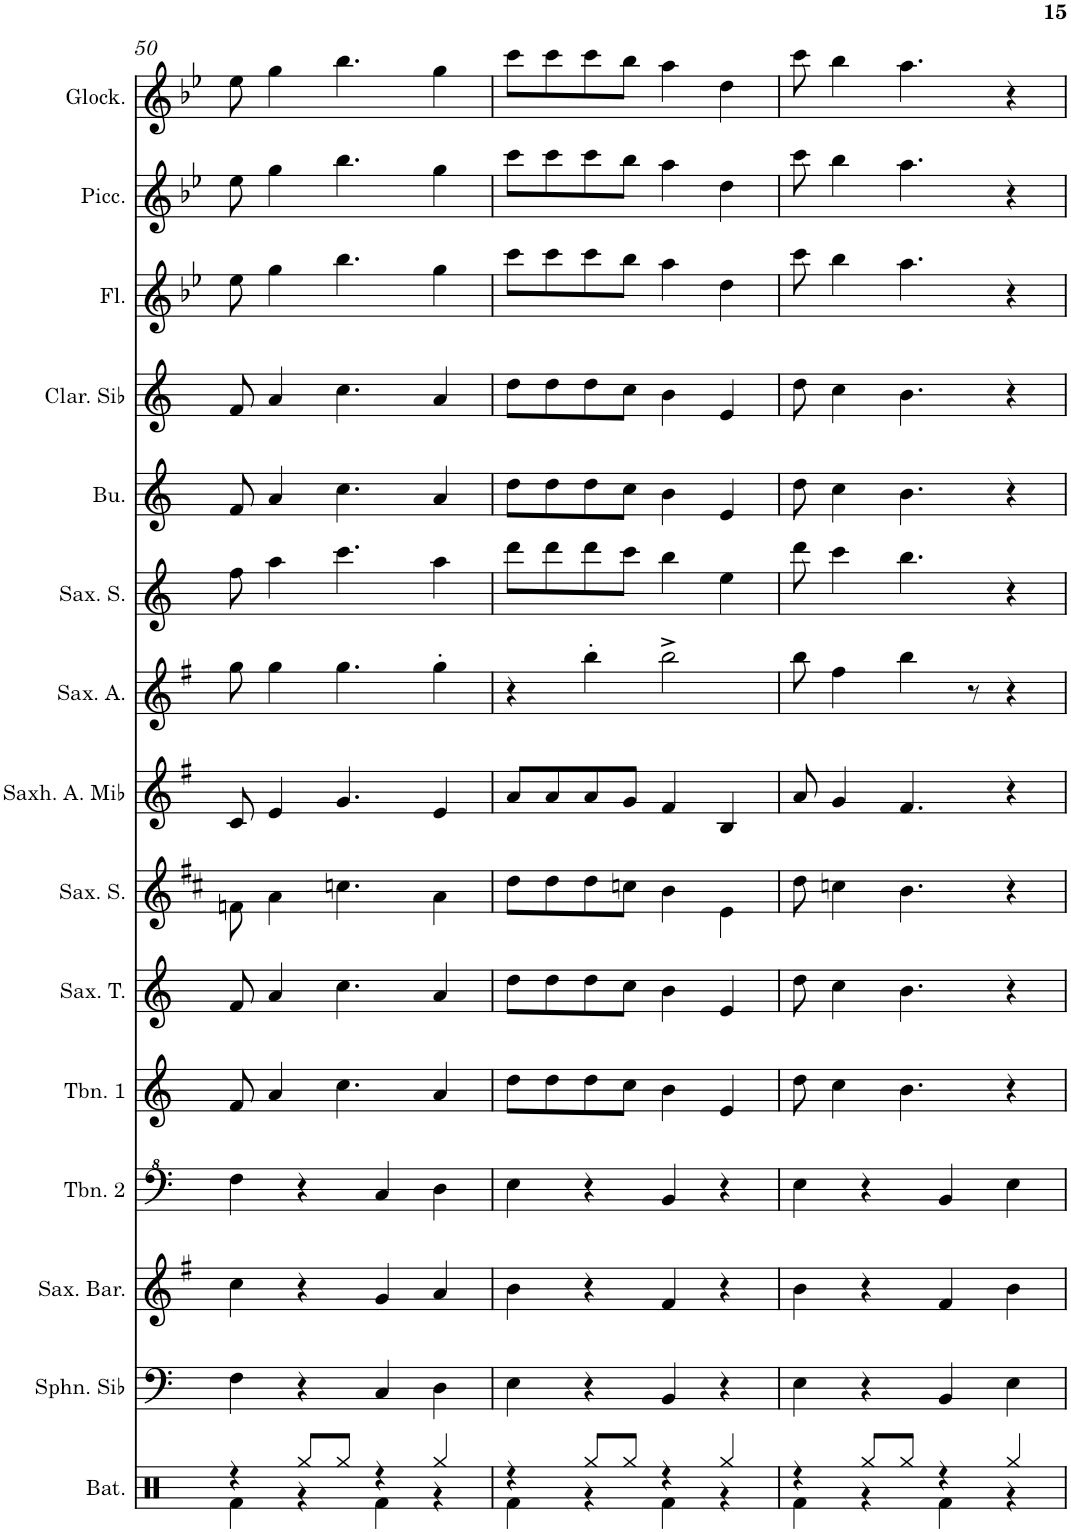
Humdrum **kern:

**kern	**kern	**kern	**kern	**kern	**kern	**kern	**kern	**kern	**kern	**kern	**kern	**kern	**kern	**kern
*part15	*part14	*part13	*part12	*part11	*part10	*part9	*part8	*part7	*part6	*part5	*part4	*part3	*part2	*part1
*staff15	*staff14	*staff13	*staff12	*staff11	*staff10	*staff9	*staff8	*staff7	*staff6	*staff5	*staff4	*staff3	*staff2	*staff1
*I"Batterie	*I"Sousaphone en Sib	*I"Saxophone Baryton	*I"Trombone 2	*I"Trombone 1	*I"Saxophone Ténor	*I"Saxophone soprano	*I"Saxhorn Alto en Mib	*I"Saxophone Alto	*I"Saxophone Soprano	*I"Bugle	*I"Clarinette en Sib	*I"Flûte	*I"Piccolo	*I"Glockenspiel
*I'Bat.	*I'Sphn. Sib	*I'Sax. Bar.	*I'Tbn. 2	*I'Tbn. 1	*I'Sax. T.	*I'Sax. S.	*I'Saxh. A. Mib	*I'Sax. A.	*I'Sax. S.	*I'Bu.	*I'Clar. Sib	*I'Fl.	*I'Picc.	*I'Glock.
!!LO:PB:g=z
*clefX	*clefF4	*clefG2	*clefF^4	*clefG2	*clefG2	*clefG2	*clefG2	*clefG2	*clefG2	*clefG2	*clefG2	*clefG2	*clefG2	*clefG2
*	*Trd8c14	*Trd12c21	*Trd8c14	*Trd8c14	*Trd8c14	*Trd1c2	*Trd5c9	*Trd5c9	*Trd1c2	*Trd1c2	*Trd1c2	*	*Trd-7c-12	*Trd-14c-24
*k[]	*k[]	*k[f#]	*k[]	*k[]	*k[]	*k[f#c#]	*k[f#]	*k[f#]	*k[]	*k[]	*k[]	*k[b-e-]	*k[b-e-]	*k[b-e-]
*M2/2	*M2/2	*M2/2	*M2/2	*M2/2	*M2/2	*M2/2	*M2/2	*M2/2	*M2/2	*M2/2	*M2/2	*M2/2	*M2/2	*M2/2
*met(c|)	*met(c|)	*met(c|)	*met(c|)	*met(c|)	*met(c|)	*met(c|)	*met(c|)	*met(c|)	*met(c|)	*met(c|)	*met(c|)	*met(c|)	*met(c|)	*met(c|)
=50	=50	=50	=50	=50	=50	=50	=50	=50	=50	=50	=50	=50	=50	=50
*^	*	*	*	*	*	*	*	*	*	*	*	*	*	*
4r	4Rf\	4F\	4cc\	4f\	8f/	8f/	8fn\	8c/	8gg\	8ff\	8f/	8f/	8ee-\	8ee-\	8ee-\
.	.	.	.	.	4a/	4a/	4a\	4e/	4gg\	4aa\	4a/	4a/	4gg\	4gg\	4gg\
8Rgg/L	4r	4r	4r	4r	.	.	.	.	.	.	.	.	.	.	.
8Rgg/J	.	.	.	.	4.cc\	4.cc\	4.ccn\	4.g/	4.gg\	4.ccc\	4.cc\	4.cc\	4.bb-\	4.bb-\	4.bb-\
4r	4Rf\	4C/	4g/	4c/	.	.	.	.	.	.	.	.	.	.	.
4Rgg/	4r	4D\	4a/	4d\	4a/	4a/	4a\	4e/	4gg'\	4aa\	4a/	4a/	4gg\	4gg\	4gg\
=51	=51	=51	=51	=51	=51	=51	=51	=51	=51	=51	=51	=51	=51	=51	=51
4r	4Rf\	4E\	4b\	4e\	8dd\L	8dd\L	8dd\L	8a/L	4r	8ddd\L	8dd\L	8dd\L	8ccc\L	8ccc\L	8ccc\L
.	.	.	.	.	8dd\	8dd\	8dd\	8a/	.	8ddd\	8dd\	8dd\	8ccc\	8ccc\	8ccc\
8Rgg/L	4r	4r	4r	4r	8dd\	8dd\	8dd\	8a/	4bb'\	8ddd\	8dd\	8dd\	8ccc\	8ccc\	8ccc\
8Rgg/J	.	.	.	.	8cc\J	8cc\J	8ccn\J	8g/J	.	8ccc\J	8cc\J	8cc\J	8bb-\J	8bb-\J	8bb-\J
4r	4Rf\	4BB/	4f#/	4B/	4b\	4b\	4b\	4f#/	2bb^\	4bb\	4b\	4b\	4aa\	4aa\	4aa\
4Rgg/	4r	4r	4r	4r	4e/	4e/	4e\	4B/	.	4ee\	4e/	4e/	4dd\	4dd\	4dd\
=52	=52	=52	=52	=52	=52	=52	=52	=52	=52	=52	=52	=52	=52	=52	=52
4r	4Rf\	4E\	4b\	4e\	8dd\	8dd\	8dd\	8a/	8bb\	8ddd\	8dd\	8dd\	8ccc\	8ccc\	8ccc\
.	.	.	.	.	4cc\	4cc\	4ccn\	4g/	4ff#\	4ccc\	4cc\	4cc\	4bb-\	4bb-\	4bb-\
8Rgg/L	4r	4r	4r	4r	.	.	.	.	.	.	.	.	.	.	.
8Rgg/J	.	.	.	.	4.b\	4.b\	4.b\	4.f#/	4bb\	4.bb\	4.b\	4.b\	4.aa\	4.aa\	4.aa\
4r	4Rf\	4BB/	4f#/	4B/	.	.	.	.	.	.	.	.	.	.	.
.	.	.	.	.	.	.	.	.	8r	.	.	.	.	.	.
4Rgg/	4r	4E\	4b\	4e\	4r	4r	4r	4r	4r	4r	4r	4r	4r	4r	4r
*v	*v	*	*	*	*	*	*	*	*	*	*	*	*	*	*
=	=	=	=	=	=	=	=	=	=	=	=	=	=	=
*-	*-	*-	*-	*-	*-	*-	*-	*-	*-	*-	*-	*-	*-	*-
